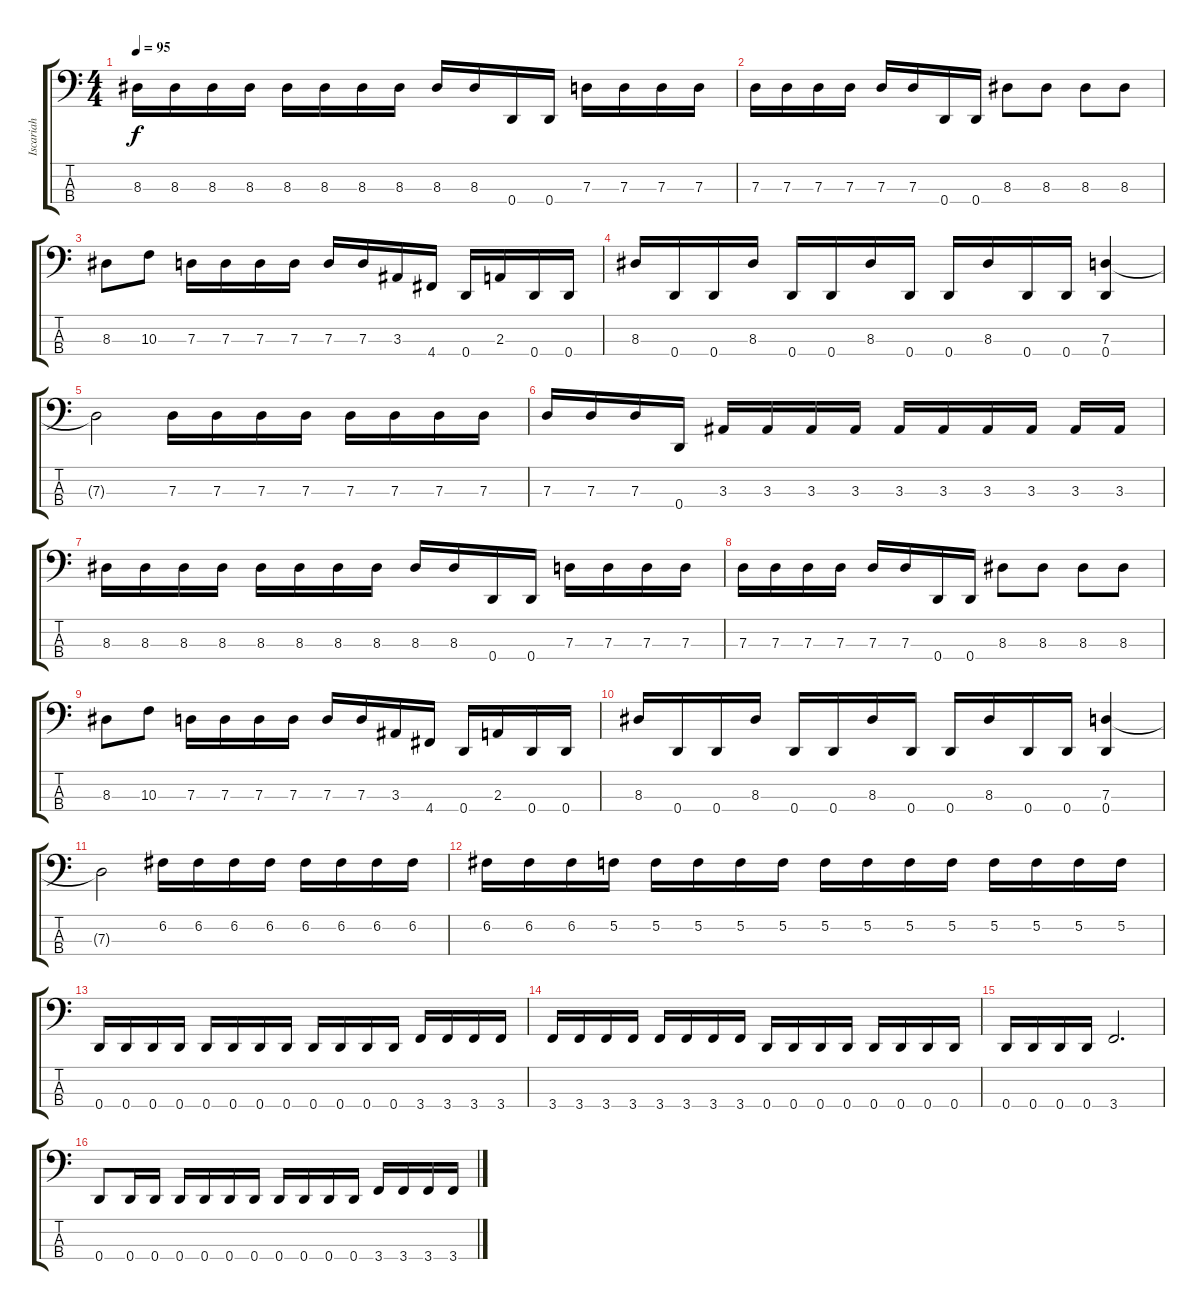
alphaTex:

\track ("Iscariah" "Iscariah") {instrument electricbassfinger}
\staff {score tabs}
\tuning (F2 C2 G1 D1) {hide}
\ts (4 4)
\tempo 95
\clef f4
\ks c
8.3.16{dy f} 8.3.16 8.3.16 8.3.16 8.3.16 8.3.16 8.3.16 8.3.16 8.3.16 8.3.16 0.4.16 0.4.16 7.3.16 7.3.16 7.3.16 7.3.16 |
7.3.16 7.3.16 7.3.16 7.3.16 7.3.16 7.3.16 0.4.16 0.4.16 8.3.8 8.3.8 8.3.8 8.3.8 |
8.3.8 10.3.8 7.3.16 7.3.16 7.3.16 7.3.16 7.3.16 7.3.16 3.3.16 4.4.16 0.4.16 2.3.16 0.4.16 0.4.16 |
8.3.16 0.4.16 0.4.16 8.3.16 0.4.16 0.4.16 8.3.16 0.4.16 0.4.16 8.3.16 0.4.16 0.4.16 (7.3 0.4).4 |
7.3{t}.2 7.3.16 7.3.16 7.3.16 7.3.16 7.3.16 7.3.16 7.3.16 7.3.16 |
7.3.16 7.3.16 7.3.16 0.4.16 3.3.16 3.3.16 3.3.16 3.3.16 3.3.16 3.3.16 3.3.16 3.3.16 3.3.16 3.3.16 |
8.3.16 8.3.16 8.3.16 8.3.16 8.3.16 8.3.16 8.3.16 8.3.16 8.3.16 8.3.16 0.4.16 0.4.16 7.3.16 7.3.16 7.3.16 7.3.16 |
7.3.16 7.3.16 7.3.16 7.3.16 7.3.16 7.3.16 0.4.16 0.4.16 8.3.8 8.3.8 8.3.8 8.3.8 |
8.3.8 10.3.8 7.3.16 7.3.16 7.3.16 7.3.16 7.3.16 7.3.16 3.3.16 4.4.16 0.4.16 2.3.16 0.4.16 0.4.16 |
8.3.16 0.4.16 0.4.16 8.3.16 0.4.16 0.4.16 8.3.16 0.4.16 0.4.16 8.3.16 0.4.16 0.4.16 (7.3 0.4).4 |
7.3{t}.2 6.2.16 6.2.16 6.2.16 6.2.16 6.2.16 6.2.16 6.2.16 6.2.16 |
6.2.16 6.2.16 6.2.16 5.2.16 5.2.16 5.2.16 5.2.16 5.2.16 5.2.16 5.2.16 5.2.16 5.2.16 5.2.16 5.2.16 5.2.16 5.2.16 |
0.4.16 0.4.16 0.4.16 0.4.16 0.4.16 0.4.16 0.4.16 0.4.16 0.4.16 0.4.16 0.4.16 0.4.16 3.4.16 3.4.16 3.4.16 3.4.16 |
3.4.16 3.4.16 3.4.16 3.4.16 3.4.16 3.4.16 3.4.16 3.4.16 0.4.16 0.4.16 0.4.16 0.4.16 0.4.16 0.4.16 0.4.16 0.4.16 |
0.4.16 0.4.16 0.4.16 0.4.16 3.4.2{d} |
0.4.8 0.4.16 0.4.16 0.4.16 0.4.16 0.4.16 0.4.16 0.4.16 0.4.16 0.4.16 0.4.16 3.4.16 3.4.16 3.4.16 3.4.16
